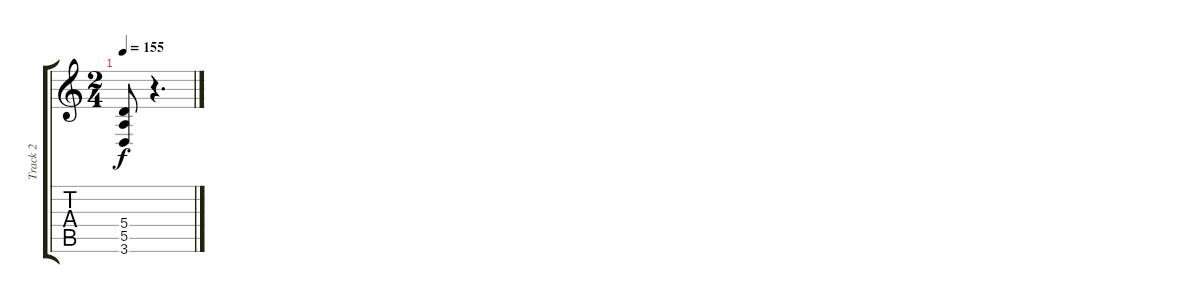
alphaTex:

\track ("Track 2" "Track 2") {instrument distortionguitar}
\staff {score tabs}
\tuning (B3 Gb3 D3 A2 E2 B1) {hide}
\ts (2 4)
\tempo 155
\clef g2
\ks c
(5.4 5.5 3.6).8{dy f} r.4{d}
